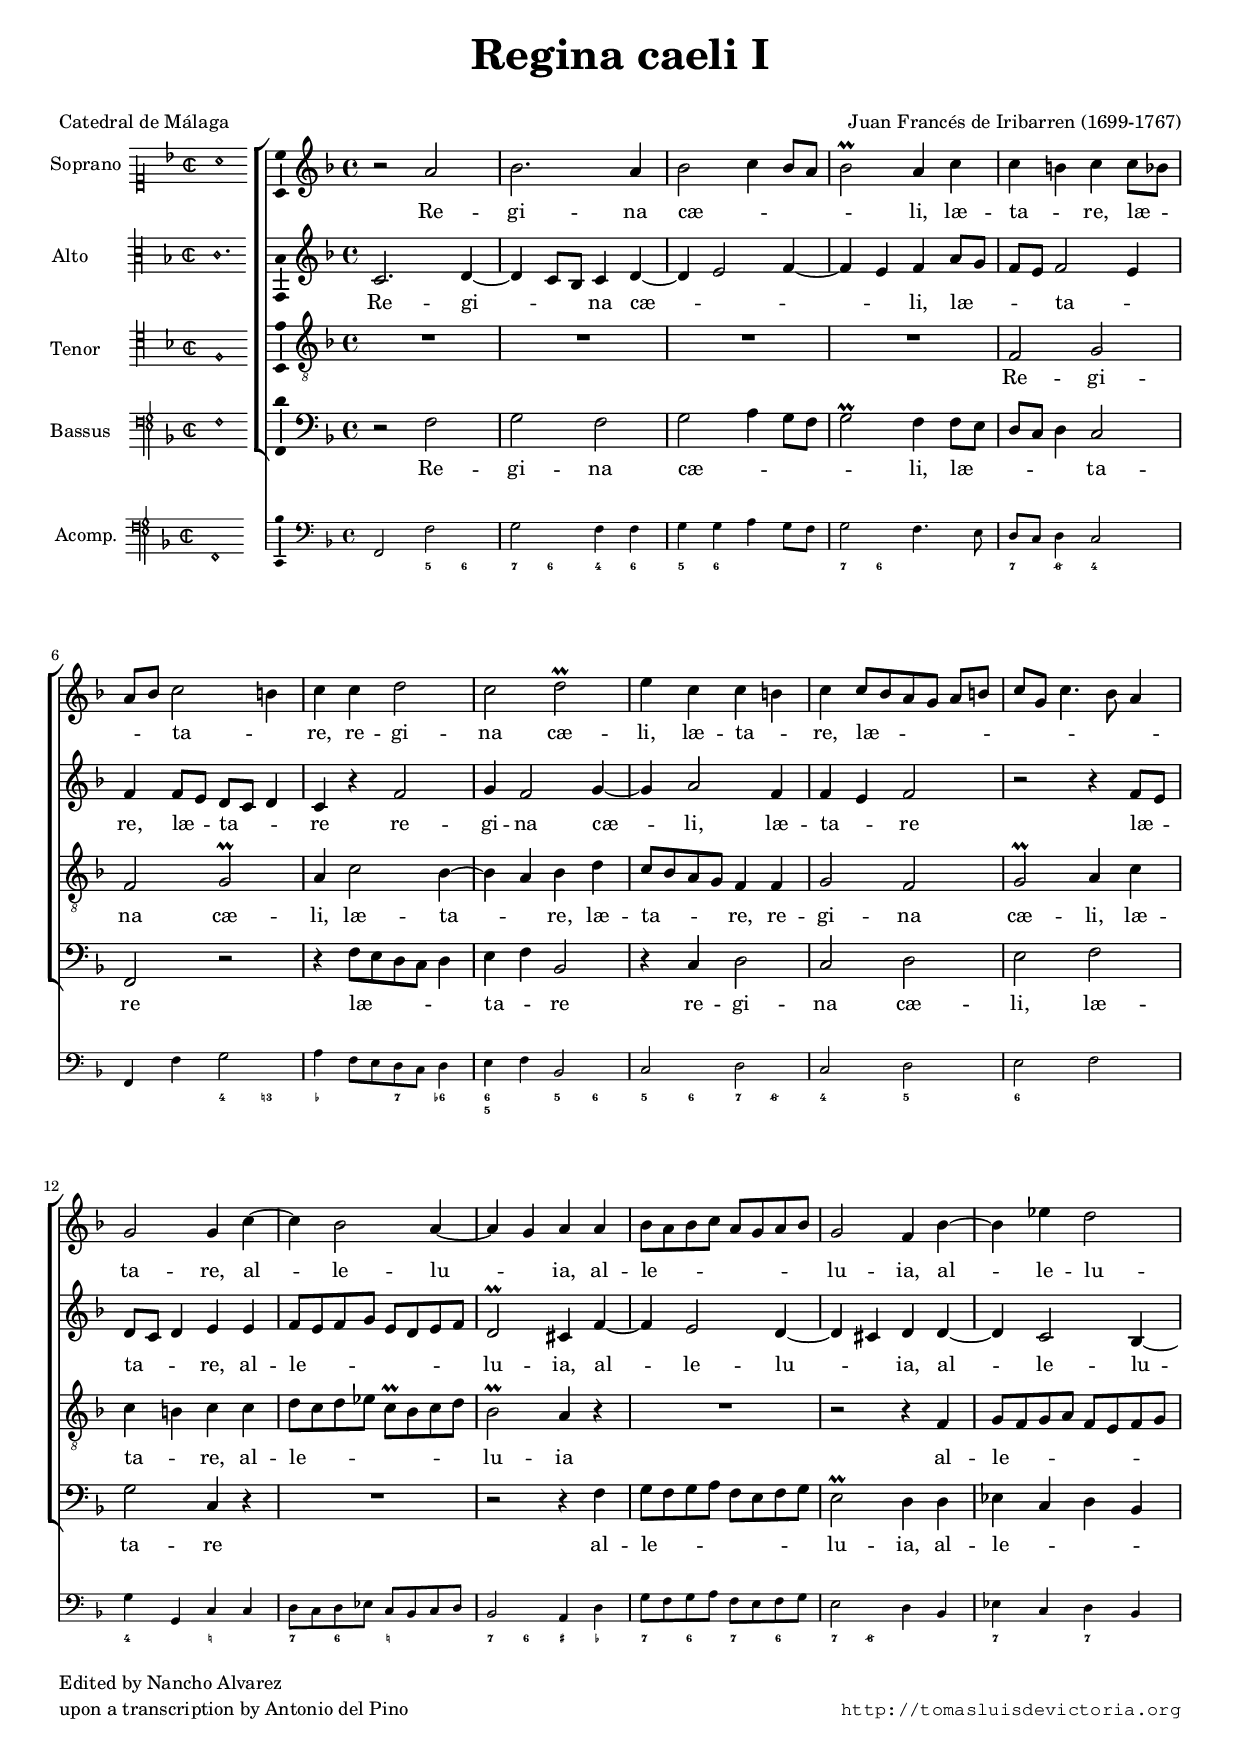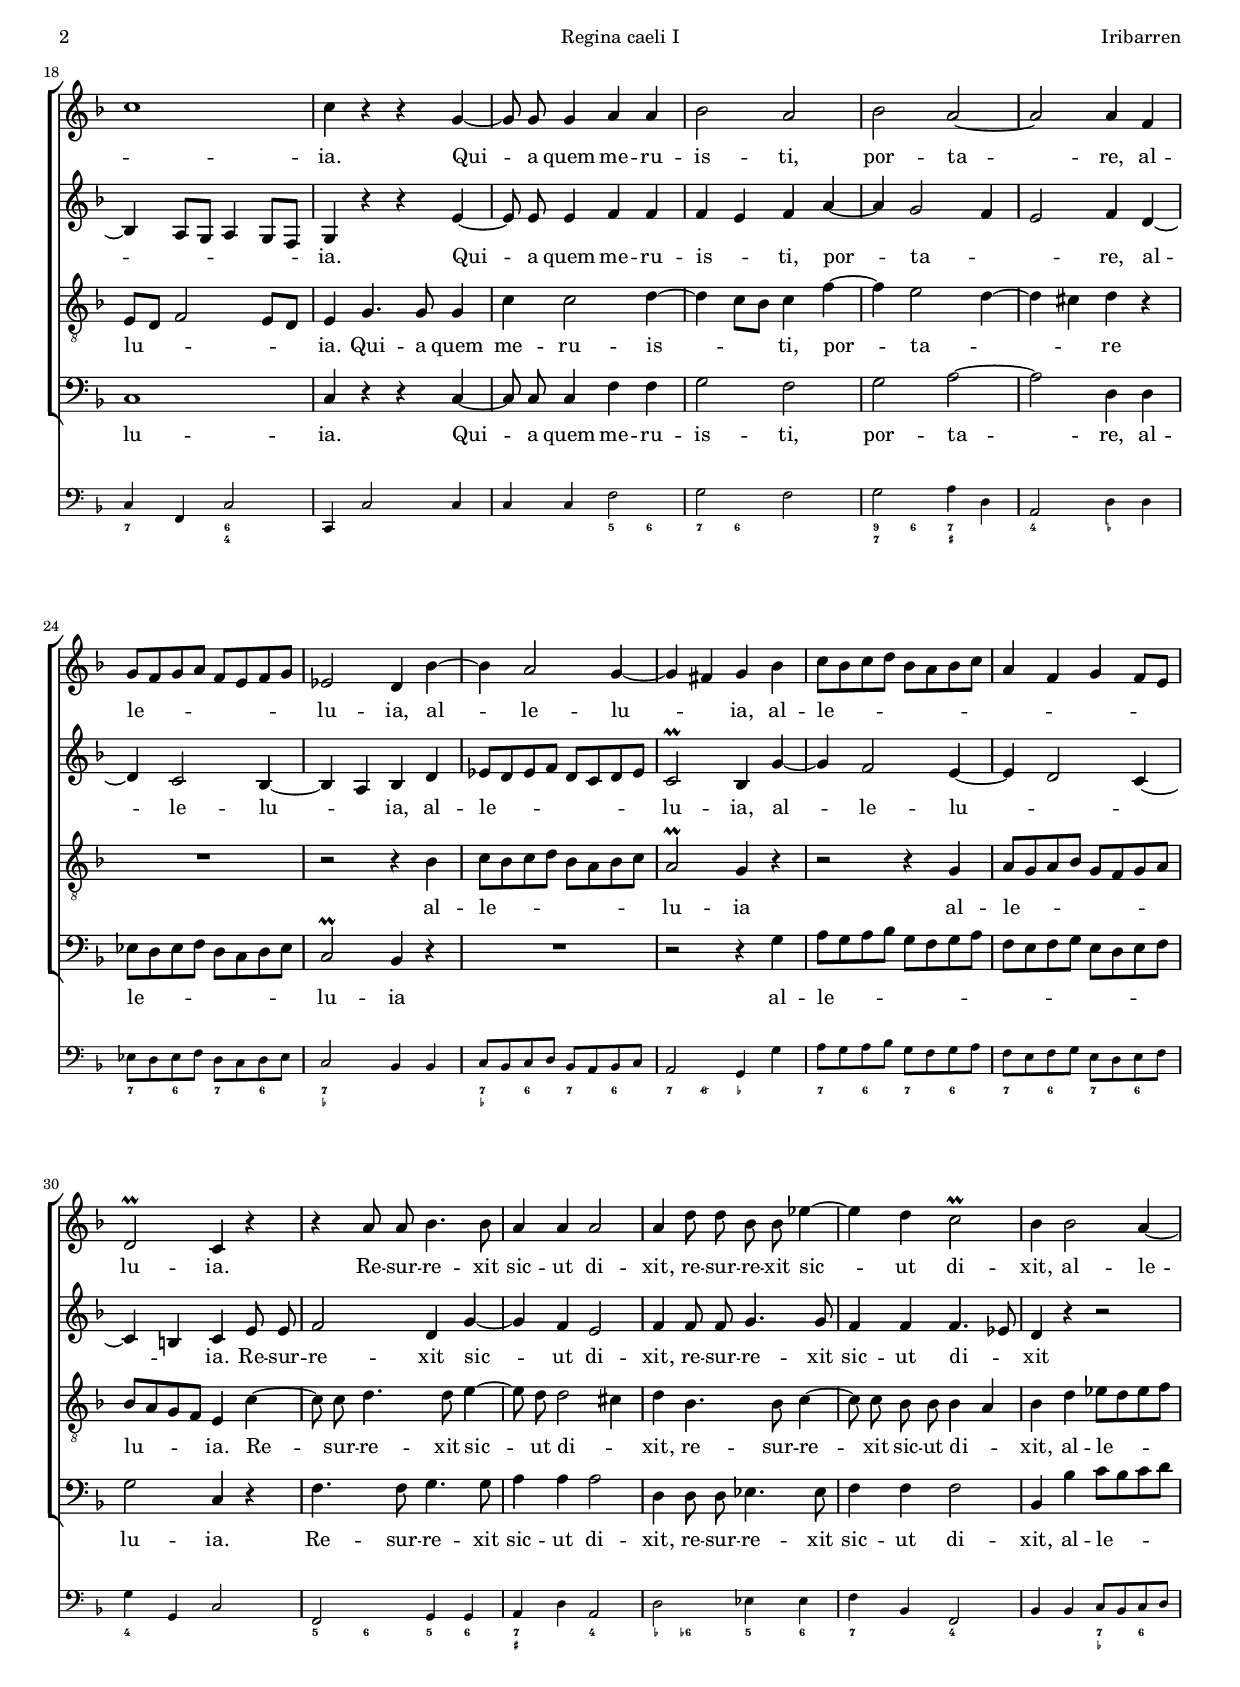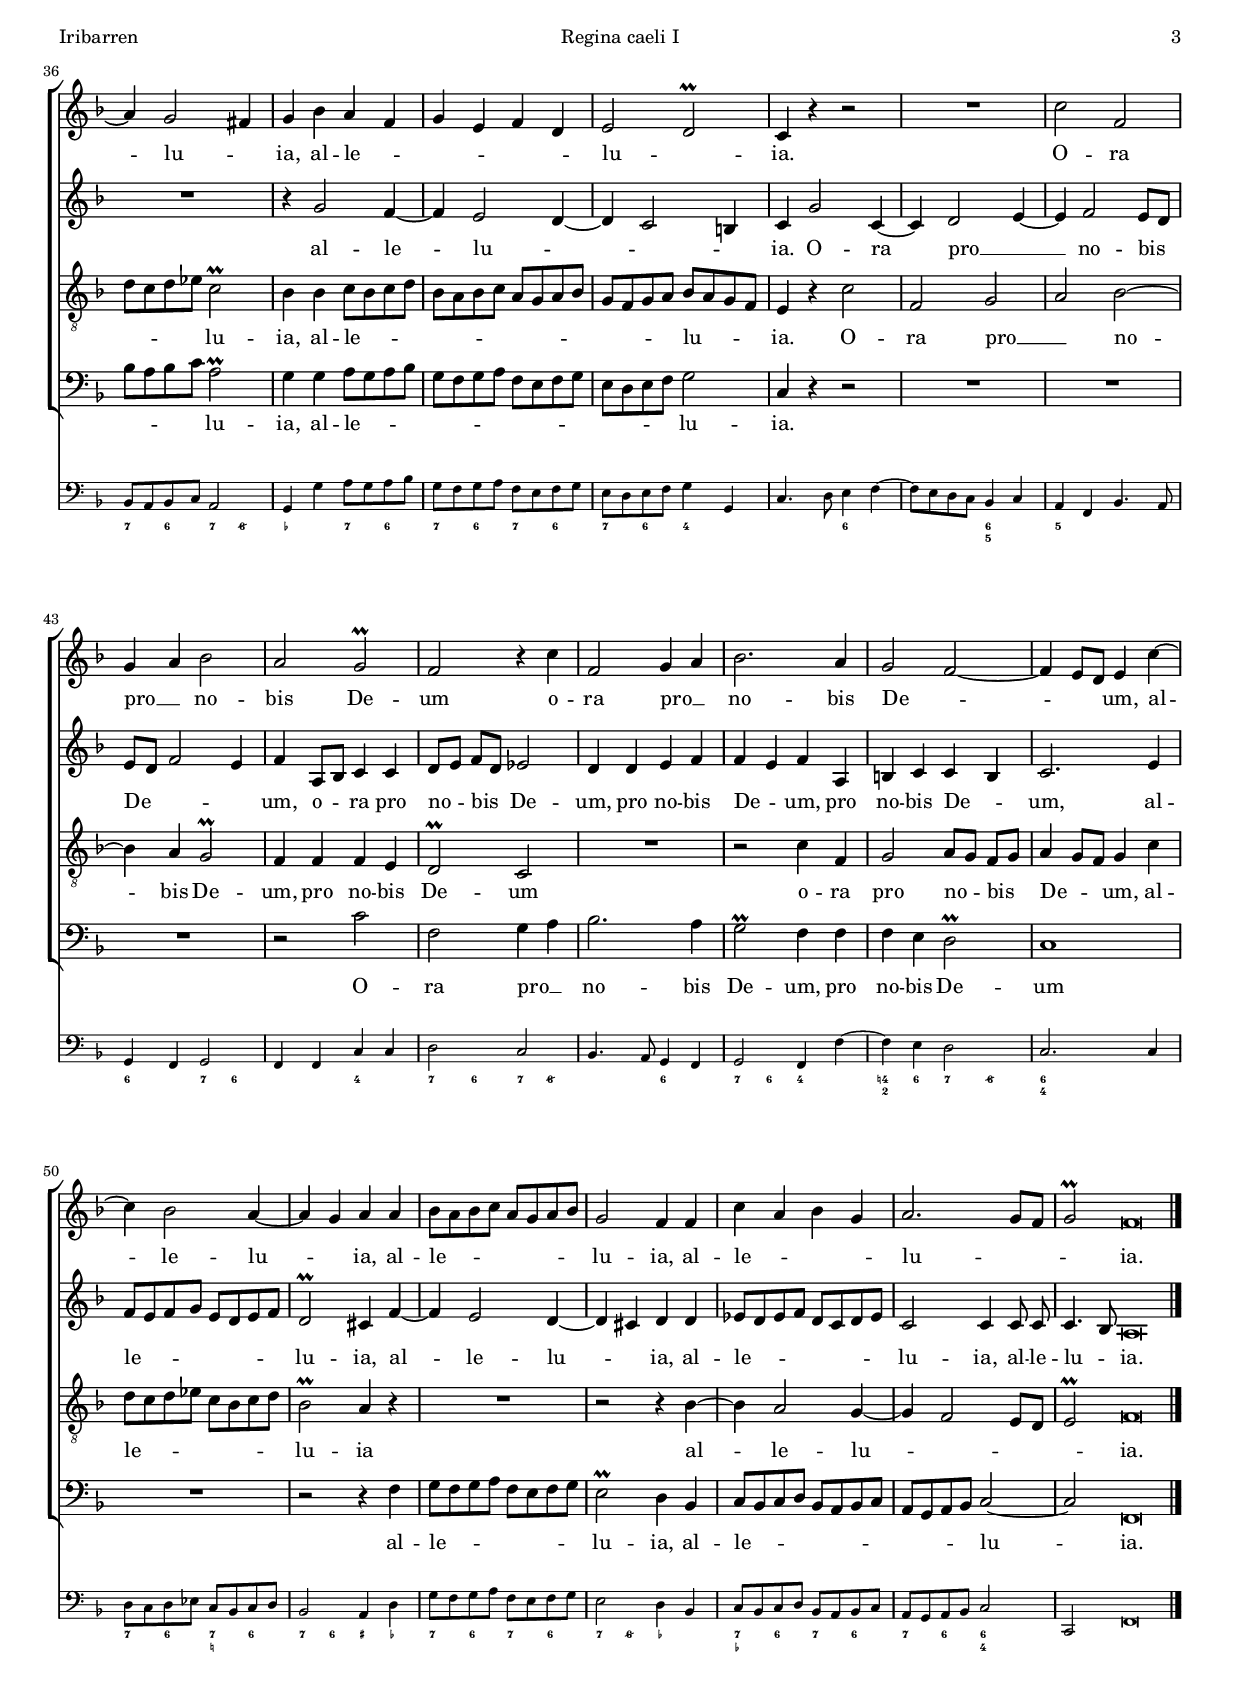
\version "2.18.0"

#(set-default-paper-size "a4")
#(set-global-staff-size 16.3)
#(ly:set-option 'point-and-click #f)
%mobile -s14.0 -i3.0

italicas=\override LyricText.font-shape = #'italic
rectas=\override LyricText.font-shape = #'upright
ss=\once \set suggestAccidentals = ##t
incipitwidth = 20
mtempo={\tempo 4 = 80}
mtempob={\tempo 4 = 40}

htitle="Regina caeli I"
hcomposer="Iribarren"

\header {
	title=\markup{\fontsize #3 "Regina caeli I"} % Celi
	subtitle=""
	subsubtitle=\markup{\column{" "}}
	composer="Juan Francés de Iribarren (1699-1767)" % 1735. Ref.: 66-1
        pdfauthor=\composer
	%opus="(-)"
	poet=\markup{"Catedral de Málaga"}
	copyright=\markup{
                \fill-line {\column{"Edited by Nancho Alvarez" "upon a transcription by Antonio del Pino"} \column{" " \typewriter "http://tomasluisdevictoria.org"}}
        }

%	tagline=""
}

global={\key f \major \time 4/4 \skip 1*56
	%\override Score.TimeSignature.break-visibility = #'#(#f #t #t)
	\bar "|."
}


cantus=\relative c''{
	r2 a
        bes2. a4
        bes2 c4 bes8[ a]
        bes2\prall a4 c
        c b c c8[ bes!] 
        a[ bes] c2 b4
        c4 c d2
        c d\prall 
        e4 c c b
        c4 c8[ bes a g] a[ b]
        c[ g] c4. bes8 a4
        g2 g4 c4 ~
        c4 bes2 a4 ~
        a4 g4 a4 a
        bes8[ a bes c] a[ g a bes]
        g2 f4 bes4 ~
        bes ees4 d2
        c1
        c4 r r4 g4 ~
        g8 g8 g4 a4 a
        bes2 a
        bes a ~
        a a4 f
        g8[ f g a] f[ e f g] 
        ees2 d4 bes' ~
        bes a2 g4 ~
        g fis g bes
        c8[ bes c d] bes[ a bes c]
        a4 f g f8[ e] 
        d2\prall c4 r
        r4 a'8 a
        bes4. bes8 a4 a
        a2 a4 d8 d bes bes ees4 ~
        ees d c2\prall 
        bes4 bes2 a4 ~
        a g2 fis4
        g4 bes a f
        g e f d
        e2 d\prall 
        c4 r r2
        R1
        c'2 f,
        g4 a bes2
        a g\prall f r4 c'
        f,2 g4 a
        bes2. a4
        g2 f ~
        f4 e8[ d] e4 c' ~
        c bes2 a4 ~
        a g a a
        bes8[ a bes c]a[ g a bes]
        g2 f4 f
        c' a bes g
        a2. g8[ f]
        g2\prall \mtempob f\breve*1/4
}

altus=\relative c'{
	c2. d4 ~
        d c8[ bes] c4 d ~
        d e2 f4 ~
        f e f a8[ g] 
        f[ e] f2 e4
        f4 f8[ e] d[ c] d4
        c4 r f2
        g4 f2 g4 ~
        g a2 f4
        f4 e f2
        r2 r4 f8[ e]
        d[ c] d4 e e
        f8[ e f g] e[ d e f]
        d2\prall cis4 f ~
        f e2 d4 ~
        d cis d d ~
        d c2 bes4 ~
        bes a8[ g] a4 g8[ f]
        g4 r r e' ~
        e8 e e4 f f
        f e f a ~
        a g2 f4
        e2 f4 d ~
        d c2 bes4 ~
        bes a bes d
        ees8[ d ees f] d[ c d ees]
        c2\prall bes4 g' ~
        g f2 e4 ~
        e d2 c4 ~
        c b c e8 e
        f2 d4 g ~
        g f e2
        f4 f8 f g4. g8
        f4 f f4. ees8
        d4 r r2
        R1
        r4 g2 f4 ~
        f e2 d4 ~
        d c2 b4
        c g'2 c,4 ~
        c d2 e4 ~
        e f2 e8[ d]
        e[ d] f2 e4
        f4 a,8[ bes] c4 c
        d8[ e] f[ d] ees2
        d4 d e f
        f e f a,
        b4 c c b
        c2. e4
        f8[ e f g] e[ d e f]
        d2\prall cis4 f ~
        f e2 d4 ~
        d cis d d
        ees8[ d ees f] d[ c d ees]
        c2 c4 c8 c
        c4. bes8 a\breve*1/4
}

tenor=\relative c{
	R1*4
        f2 g
        f g\prall 
        a4 c2 bes4 ~
        bes a bes d
        c8[ bes a g] f4 f
        g2 f
        g\prall a4 c
        c b c c
        d8[ c d ees] c\prall[ bes c d]
        bes2\prall a4 r
        R1
        r2 r4 f
        g8[ f g a] f[e f g]
        e[ d] f2 e8[ d]
        e4 g4. g8 g4
        c4 c2 d4 ~
        d c8[ bes] c4 f ~
        f e2 d4 ~
        d cis d r
        R1
        r2 r4 bes
        c8[ bes c d] bes[ a bes c]
        a2\prall g4 r
        r2 r4 g
        a8[ g a bes] g[ f g a] 
        bes[ a g f] e4 c' ~
        c8 c d4. d8 e4 ~
        e8 d d2 cis4
        d4 bes4. bes8 c4 ~
        c8 c bes bes bes4 a
        bes4 d ees8[ d ees f]
        d8[ c d ees] c2\prall
        bes4 bes c8[ bes c d]
        bes[ a bes c] a[ g a bes]
        g8[ f g a] bes[ a g f]
        e4 r c'2
        f, g
        a bes2 ~
        bes4 a g2\prall 
        f4 f f e
        d2\prall c
        R1
        r2 c'4 f,
        g2 a8[ g] f[ g]
        a4 g8[ f] g4 c
        d8[ c d ees] c[ bes c d] 
        bes2\prall a4 r
        R1
        r2 r4 bes ~
        bes a2 g4 ~
        g f2 e8[ d]
        e2\prall f\breve*1/4
}

bassus=\relative c{
	 \override Staff.VerticalAxisGroup.staff-staff-spacing =
                        #'((basic-distance . 13) (minimum-distance . 5) (padding
 . 1))
       r2 f
       g f
       g a4 g8[ f]
       g2\prall f4 f8[ e]
       d[ c] d4 c2
       f, r
       r4 f'8[ e d c] d4
       e4 f bes,2
       r4 c d2
       c2 d
       e f
       g c,4 r
       R1
       r2 r4 f
       g8[ f g a] f[ e f g]
       e2\prall d4 d % el continuo tiene d4 bes
       ees c d bes
       c1
       c4 r r c ~
       c8 c c4 f f
       g2 f
       g a ~
       a d,4 d
       ees8[ d ees f] d[ c d ees]
       c2\prall bes4 r
       R1
       r2 r4 g'
       a8[ g a bes] g[ f g a]
       f[ e f g] e8[ d e f]
       g2 c,4 r
       f4. f8  g4. g8
       a4 a a2
       d,4 d8 d ees4. ees8 
       f4 f f2
       bes,4 bes' c8[ bes c d]
       bes[ a bes c] a2\prall 
       g4 g a8[ g a bes] 
       g8[ f g a] f[ e f g]
       e8[ d e f] g2
       c,4 r r2
       R1*3
       r2 c'
       f, g4 a
       bes2. a4
       g2\prall f4 f
       f4 e d2\prall
       c1
       R1
       r2 r4 f
       g8[ f g a] f[ e f g]
       e2\prall d4 bes
       c8[ bes c d] bes[ a bes c]
       a8[ g a bes] c2 ~
       c f,\breve*1/4
}

continuo=\relative c, {
       f2 f'
       g f4 f
       g g a g8[ f]
       g2 f4. e8
       d[ c] d4 c2
       f,4 f' g2
       a4 f8[ e d c] d4
       e4 f bes,2
       c d
       c2 d
       e f
       g4 g, c c
       d8[ c d ees] c[ bes c d]
       bes2 a4 d
       g8[ f g a] f[ e f g]
       e2 d4 bes
       ees c d bes
       c4 f, c'2
       c,4 c'2 c4
       c c f2
       g f
       g a4 d,
       a2 d4 d
       ees8[ d ees f] d[ c d ees]
       c2 bes4 bes
       c8[ bes c d] bes[ a bes c]
       a2 g4 g'
       a8[ g a bes] g[ f g a]
       f[ e f g] e[ d e f]
       g4 g, c2
       f,2 g4 g
       a d a2
       d ees4 ees
       f bes, f2
       bes4 bes c8[ bes c d]
       bes[ a bes c] a2
       g4 g' a8[ g a bes]
       g8[ f g a] f[ e f g]
       e8[ d e f] g4 g,
       c4. d8 e4 f ~
       f8[ e d c] bes4 c
       a4 f bes4. a8
       g4 f g2
       f4 f c'4 c
       d2 c
       bes4. a8 g4 f
       g2 f4 f' ~
       f4 e d2
       c2. c4
       d8[ c d ees] c[ bes c d]
       bes2 a4 d
       g8[ f g a] f[ e f g]
       e2 d4 bes
       c8[ bes c d] bes[ a bes c]
       a8[ g a bes] c2
       c, f\breve*1/4
}

textocantus=\lyricmode{
Re -- gi -- na cæ -- _ _ _ li,
læ -- ta -- _ re,
læ -- _ ta -- _ re,
re -- gi -- na cæ -- li,
læ -- ta -- _ re,
læ -- _ _ _ _ _ ta -- re,
al -- le -- lu -- _ ia,
al -- le -- _ lu -- ia,
al -- le -- lu -- _ ia.
Qui -- a quem me -- ru -- is -- ti,
por -- ta -- re,
al -- le -- _ lu -- ia,
al -- le -- lu -- _ ia,
al -- le -- _ _ _ _ _ lu -- ia.
Re -- sur -- re -- xit sic -- ut di -- xit,
re -- sur -- re -- xit sic -- ut di -- xit,
al -- le -- lu -- _ ia,
al -- le -- _ _ _ _ _ lu -- _ ia.
O -- ra pro __ _ no -- bis De -- um
o -- ra pro __ _ no -- bis De -- _ _ um,
al -- le -- lu -- _ ia,
al -- le -- _ lu -- ia,
al -- le -- _ _ _ lu -- _ _ ia.
}

textoaltus=\lyricmode{
Re -- gi -- _ na cæ -- _ _ _ li,
læ -- _ ta -- _ re,
læ -- ta -- _ re
re -- gi -- na cæ -- li, 
læ -- ta -- _ re
læ -- ta -- _ re,
al -- le -- _ lu -- ia,
al -- le -- lu -- _ ia,
al -- le -- lu -- _ _ _ ia.
Qui -- a quem me -- ru -- is -- _ ti, por -- ta -- _ _ re,
al -- le -- lu -- _ ia,
al -- le -- _ lu -- ia,
al -- le -- lu -- _ _ _ ia.
Re -- sur -- re -- xit sic -- ut di -- xit,
re -- sur -- re -- xit sic -- ut di -- _ xit
al -- le -- lu -- _ _ _ ia.
O -- ra pro __ _ no -- bis De -- _ _ um,
o -- ra pro no -- bis De -- um,
pro no -- bis De -- _ um,
pro no -- bis De -- _ um,
al -- le -- _ lu -- ia,
al -- le -- lu -- _ ia,
al -- le -- _ lu -- ia,
al -- le -- lu -- _ ia.
}

textotenor=\lyricmode{
Re -- gi -- na cæ -- li, 
læ -- ta -- _ re,
læ -- ta -- re,
re -- gi -- na cæ -- li,
læ -- ta -- _ re,
al -- le -- _ lu -- ia
al -- le -- _ lu -- _ _ ia.
Qui -- a quem me -- ru -- is -- _ ti, 
por -- ta -- _ _ re
al -- le -- _ lu -- ia
al -- le -- _ lu -- ia.
Re -- sur -- re -- xit sic -- ut di -- _ xit,
re -- sur -- re -- xit sic -- ut di -- _ xit,
al -- le -- _ lu -- ia,
al -- le -- _ _ _ lu -- ia.
O -- ra pro __ _ no -- bis De -- um,
pro no -- bis De -- um
o -- ra pro no -- bis De -- _ um,
al -- le -- _ lu -- ia
al -- le -- lu -- _ _ _ ia.
}

textobassus=\lyricmode{
Re -- gi -- na cæ -- _ _ _ li,
læ -- _ _ ta -- re
læ -- _ ta -- _ re
re -- gi -- na cæ -- li, læ -- ta -- re
al -- le -- _ lu -- ia,
al -- le -- _ _ _ lu -- ia.
Qui -- a quem me -- ru -- is -- ti,
por -- ta -- re,
al -- le -- _ lu -- ia
al -- le -- _ _ _ lu -- ia.
Re -- sur -- re -- xit sic -- ut di -- xit,
re -- sur -- re -- xit sic -- ut di -- xit,
al -- le -- _ lu -- ia,
al -- le -- _ _ _ lu -- ia.
O -- ra pro __ _ no -- bis De -- um,
pro no -- bis De -- um
al -- le -- _ lu -- ia,
al -- le -- _ _ lu -- ia.
}

cifrado=\figuremode{
         s2 <5>4 <6>
         <7> <6> <4> <6>
         <5> <6> s2
         <7>4 <6> s2
         <7>4 <6/> <4>2 % no entiendo el símbolo que usa Antonio
         s2 <4>4 <3!>
         <_->2 <7>4 <6->
         <6 5>2 <5>4 <6>
         <5> <6> <7> <6/>
         <4>2 <5>
         <6> s
         <4>2 <_!>
         <7>4 <6> <_!>2
         <7>4 <6> <_+> <_->
         <7> <6> <7> <6>
         <7> <6/> s2
         <7>2 <7>
         <7> <6 4> % no se ve bien el 6 4
         s1
         s2 <5>4 <6>
         <7> <6> s2
         <9 7>4 <6> <7 _+>2 % no se ve bien el 9 7
         <4>2 <_-> % supongo que significa becuadro
         <7>4 <6> <7> <6>
         <7 _->2 s2
         <7 _->4 <6> <7> <6>
         <7> <6/> <_->2
         <7>4 <6> <7> <6>
         <7> <6> <7> <6>
         <4>2 s
         <5>4 <6> <5> <6>
         <7 _+>2 <4> % no se ve bien el 7 #
         <_->4 <6-> <5> <6>
         <7>2 <4>
         s2
         <7 _->4 <6> <7> <6>
         <7> <6/> <_->2
         <7>4 <6> <7> <6>
         <7> <6> <7> <6>
         <4>2 s
         <6>2 s
         <6 5>2 <5>
         s2 <6>
         <7>4 <6> s2
         <4>2 <7>4 <6>
         <7> <6/> s2
         <6>2 <7>4 <6>
         <4>2
         <4! 2>4 <6> <7> <6/>
         <6 4>1
         <7>4 <6> <7 _!> <6>
         <7> <6> <_+> <_->
         <7> <6> <7> <6>
         <7> <6/> <_->2
         <7 _->4 <6> <7> <6>
         <7> <6> <6 4>2 s % no se bien el 6 4
         
}

% Repasar los incipits, no he visto el original

incipitcantus=\markup{
	\score{
		{ 
		\set Staff.instrumentName="Soprano "
		\override NoteHead.style = #'neomensural
		\override Staff.TimeSignature.style = #'neomensural
		\cadenzaOn 
		\clef "petrucci-c1"
		\key f \major
		\time 2/2
               a'1
		} 

	\layout { line-width=\incipitwidth indent = 0 }
	}
}

incipitaltus=\markup{
	\score{
		{ 
		\set Staff.instrumentName="Alto       "
		\override NoteHead.style = #'neomensural 
		\override Staff.TimeSignature.style = #'neomensural
		\cadenzaOn 
		\clef "petrucci-c3"
		\key f \major
		\time 2/2
                c'1.*2/3
		} 
	\layout { line-width=\incipitwidth indent = 0 }
	}
}


incipittenor=\markup{
	\score{
		{ 
		\set Staff.instrumentName="Tenor     "
		\override NoteHead.style = #'neomensural 
		\override Staff.TimeSignature.style = #'neomensural
		\cadenzaOn 
		\clef "petrucci-c4"
		\key f \major
		\time 2/2
               f1
		} 
	\layout { line-width=\incipitwidth indent=0 }
	}
}

incipitbassus=\markup{
	\score{
		{ 
		\set Staff.instrumentName="Bassus   "
		\override NoteHead.style = #'neomensural
		\override Staff.TimeSignature.style = #'neomensural
		\cadenzaOn 
		\clef "petrucci-f4"
		\key f \major
		\time 2/2
                f1
		} 
	\layout { line-width=\incipitwidth indent = 0 }
	}
}
incipitcont=\markup{
	\score{
		{ 
		\set Staff.instrumentName="Acomp. "
		\override NoteHead.style = #'neomensural
		\override Staff.TimeSignature.style = #'neomensural
		\cadenzaOn 
		\clef "petrucci-f4"
		\key f \major
		\time 2/2
                f,1
		} 
	\layout { line-width=\incipitwidth indent = 0 }
	}
}

%\layout {
%       \context {\Voice
%               \remove Ligature_bracket_engraver
%               \consists Mensural_ligature_engraver
%       }
%       line-width=\incipitwidth
%       indent = 0
%}

\score {\transpose c' c'{<<
\new ChoirStaff<<

	\new Staff <<\global
	\new Voice="v1" {
		\set Staff.instrumentName=\incipitcantus
		\clef "treble"
		\cantus }
	\new Lyrics \lyricsto "v1" {\textocantus }
	>>

	\new Staff <<\global
	\new Voice="v2" {
		\set Staff.instrumentName=\incipitaltus
		\clef "treble"
		\altus }
	\new Lyrics \lyricsto "v2" {\textoaltus }
	>>
	
	\new Staff <<\global
	\new Voice="v3" {
		\set Staff.instrumentName=\incipittenor
		\clef "G_8"
		\tenor }
	\new Lyrics \lyricsto "v3" {\textotenor }
	>>

	\new Staff <<\global
	\new Voice="v4" {
		\set Staff.instrumentName=\incipitbassus
		\clef "bass"
		\bassus }
	\new Lyrics \lyricsto "v4" {\textobassus }
	>>
>>
        \new Staff \with {fontSize = #-2
                          \override StaffSymbol.staff-space = #(magstep -2)
                          \override StaffSymbol.thickness = #(magstep -2)
                          
        }<<\global
        \new Voice="v5" {
                \set Staff.instrumentName=\incipitcont
                \clef "bass"
                \continuo }
        \new FiguredBass {\cifrado}
        >>
>>

	} % transpose

\layout{ 
	\context {\Lyrics 
		\override VerticalAxisGroup.staff-affinity = #UP
		\override VerticalAxisGroup.nonstaff-relatedstaff-spacing =
			#'((basic-distance . 0) (minimum-distance . 0) (padding . 1))
		%\override LyricText.font-size = #1.2
		\override LyricHyphen.minimum-distance = #0.5
	}
	\context {\Score 
		tempoHideNote = ##t
		\override BarNumber.padding = #2 
	}
	\context {\Voice 
		%melismaBusyProperties = #'()
		autoBeaming = ##f
	}
	\context {\Staff 
                %\RemoveEmptyStaves
                %\override VerticalAxisGroup.remove-first = ##t
		\override VerticalAxisGroup.staff-staff-spacing =
			#'((basic-distance . 11) (minimum-distance . 0) (padding . 1))
		\consists Ambitus_engraver 
		\override LigatureBracket.padding = #1
	}
        \context {\FiguredBass
                  \override BassFigure #'font-size = #-2
        }
}

%\midi { \mtempo }

}


\paper{
	evenHeaderMarkup=\markup  \fill-line { \fromproperty #'page:page-number-string \htitle \hcomposer }
	oddHeaderMarkup= \markup  \fill-line { \on-the-fly #not-first-page \hcomposer \on-the-fly #not-first-page \htitle \on-the-fly #not-first-page \fromproperty #'page:page-number-string }
	%system-count=20
	%page-count = 8
	ragged-last-bottom = ##f
	indent=3.5\cm
	system-system-spacing =
	#'((basic-distance . 20) (minimum-distance . 0) (padding . 5))
	top-system-spacing = % header
	#'((basic-distance . 10) (minimum-distance . 0) (padding . 0))
	last-bottom-spacing = % footer
	#'((basic-distance . 14) (minimum-distance . 0) (padding . 0))

}
